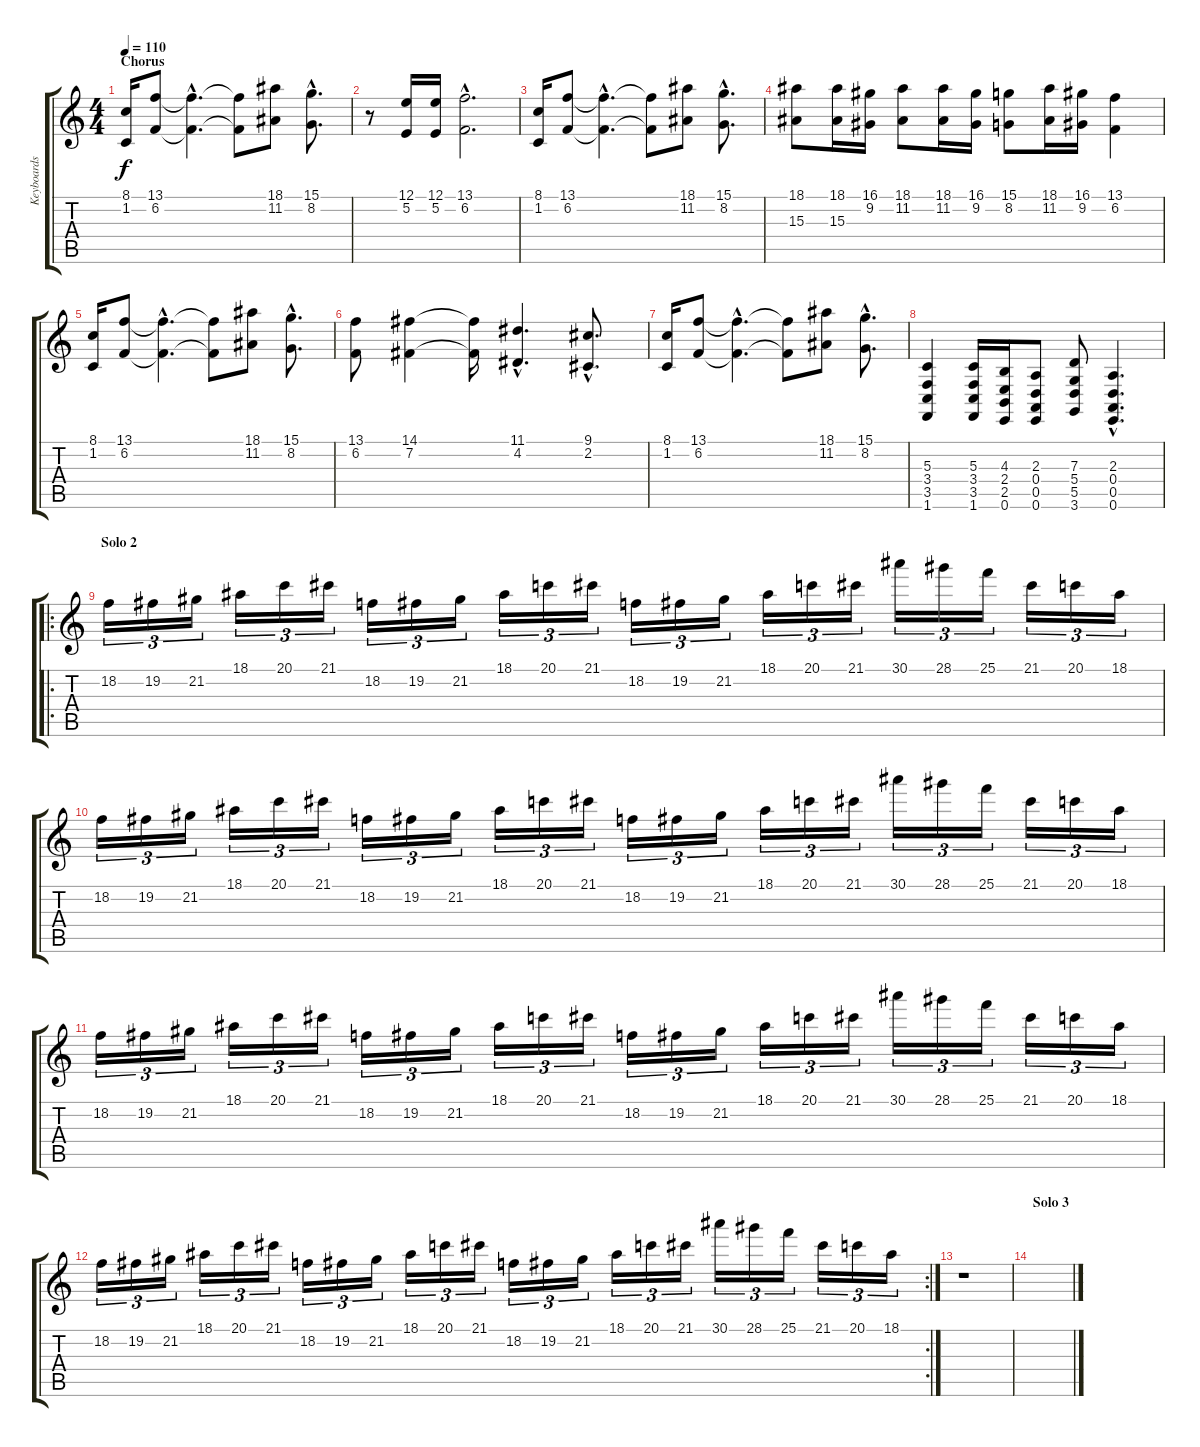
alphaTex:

\track ("Keyboards" "Keyboards") {instrument frenchhorn}
\staff {score tabs}
\tuning (E4 B3 G3 D3 A2 E2) {hide}
\ts (4 4)
\section ("" "Chorus")
\tempo 110
\clef g2
\ks c
(8.1 1.2).16{dy f instrument brasssection} (13.1 6.2).8 (13.1{hac t} 6.2{hac t}).4{d} (13.1{t} 6.2{t}).8 (18.1 11.2).8 (15.1{hac} 8.2{hac}).8{d} |
r.8 (12.1 5.2).16 (12.1 5.2).16 (13.1{hac} 6.2{hac}).2{d} |
(8.1 1.2).16 (13.1 6.2).8 (13.1{hac t} 6.2{hac t}).4{d} (13.1{t} 6.2{t}).8 (18.1 11.2).8 (15.1{hac} 8.2{hac}).8{d} |
(18.1 15.3).8 (18.1 15.3).16 (16.1 9.2).16 (18.1 11.2).8 (18.1 11.2).16 (16.1 9.2).16 (15.1 8.2).8 (18.1 11.2).16 (16.1 9.2).16 (13.1 6.2).4 |
(8.1 1.2).16 (13.1 6.2).8 (13.1{hac t} 6.2{hac t}).4{d} (13.1{t} 6.2{t}).8 (18.1 11.2).8 (15.1{hac} 8.2{hac}).8{d} |
(13.1 6.2).8 (14.1 7.2).4 (14.1{t} 7.2{t}).16 (11.1{hac} 4.2{hac}).4{d} (9.1{hac} 2.2{hac}).8{d} |
(8.1 1.2).16 (13.1 6.2).8 (13.1{hac t} 6.2{hac t}).4{d} (13.1{t} 6.2{t}).8 (18.1 11.2).8 (15.1{hac} 8.2{hac}).8{d} |
(5.3 3.4 3.5 1.6).4{instrument trumpet} (5.3 3.4 3.5 1.6).16 (4.3 2.4 2.5 0.6).16 (2.3 0.4 0.5 0.6).8 (7.3 5.4 5.5 3.6).8 (2.3{hac} 0.4{hac} 0.5{hac} 0.6{hac}).4{d} |
\ro
\section ("" "Solo 2")
18.2.16{tu (3 2) instrument harpsichord} 19.2.16{tu (3 2)} 21.2.16{tu (3 2)} 18.1.16{tu (3 2)} 20.1.16{tu (3 2)} 21.1.16{tu (3 2)} 18.2.16{tu (3 2)} 19.2.16{tu (3 2)} 21.2.16{tu (3 2)} 18.1.16{tu (3 2)} 20.1.16{tu (3 2)} 21.1.16{tu (3 2)} 18.2.16{tu (3 2)} 19.2.16{tu (3 2)} 21.2.16{tu (3 2)} 18.1.16{tu (3 2)} 20.1.16{tu (3 2)} 21.1.16{tu (3 2)} 30.1.16{tu (3 2)} 28.1.16{tu (3 2)} 25.1.16{tu (3 2)} 21.1.16{tu (3 2)} 20.1.16{tu (3 2)} 18.1.16{tu (3 2)} |
18.2.16{tu (3 2)} 19.2.16{tu (3 2)} 21.2.16{tu (3 2)} 18.1.16{tu (3 2)} 20.1.16{tu (3 2)} 21.1.16{tu (3 2)} 18.2.16{tu (3 2)} 19.2.16{tu (3 2)} 21.2.16{tu (3 2)} 18.1.16{tu (3 2)} 20.1.16{tu (3 2)} 21.1.16{tu (3 2)} 18.2.16{tu (3 2)} 19.2.16{tu (3 2)} 21.2.16{tu (3 2)} 18.1.16{tu (3 2)} 20.1.16{tu (3 2)} 21.1.16{tu (3 2)} 30.1.16{tu (3 2)} 28.1.16{tu (3 2)} 25.1.16{tu (3 2)} 21.1.16{tu (3 2)} 20.1.16{tu (3 2)} 18.1.16{tu (3 2)} |
18.2.16{tu (3 2)} 19.2.16{tu (3 2)} 21.2.16{tu (3 2)} 18.1.16{tu (3 2)} 20.1.16{tu (3 2)} 21.1.16{tu (3 2)} 18.2.16{tu (3 2)} 19.2.16{tu (3 2)} 21.2.16{tu (3 2)} 18.1.16{tu (3 2)} 20.1.16{tu (3 2)} 21.1.16{tu (3 2)} 18.2.16{tu (3 2)} 19.2.16{tu (3 2)} 21.2.16{tu (3 2)} 18.1.16{tu (3 2)} 20.1.16{tu (3 2)} 21.1.16{tu (3 2)} 30.1.16{tu (3 2)} 28.1.16{tu (3 2)} 25.1.16{tu (3 2)} 21.1.16{tu (3 2)} 20.1.16{tu (3 2)} 18.1.16{tu (3 2)} |
\rc 2
18.2.16{tu (3 2)} 19.2.16{tu (3 2)} 21.2.16{tu (3 2)} 18.1.16{tu (3 2)} 20.1.16{tu (3 2)} 21.1.16{tu (3 2)} 18.2.16{tu (3 2)} 19.2.16{tu (3 2)} 21.2.16{tu (3 2)} 18.1.16{tu (3 2)} 20.1.16{tu (3 2)} 21.1.16{tu (3 2)} 18.2.16{tu (3 2)} 19.2.16{tu (3 2)} 21.2.16{tu (3 2)} 18.1.16{tu (3 2)} 20.1.16{tu (3 2)} 21.1.16{tu (3 2)} 30.1.16{tu (3 2)} 28.1.16{tu (3 2)} 25.1.16{tu (3 2)} 21.1.16{tu (3 2)} 20.1.16{tu (3 2)} 18.1.16{tu (3 2)} |
r.1{instrument frenchhorn} |
\section ("" "Solo 3")
